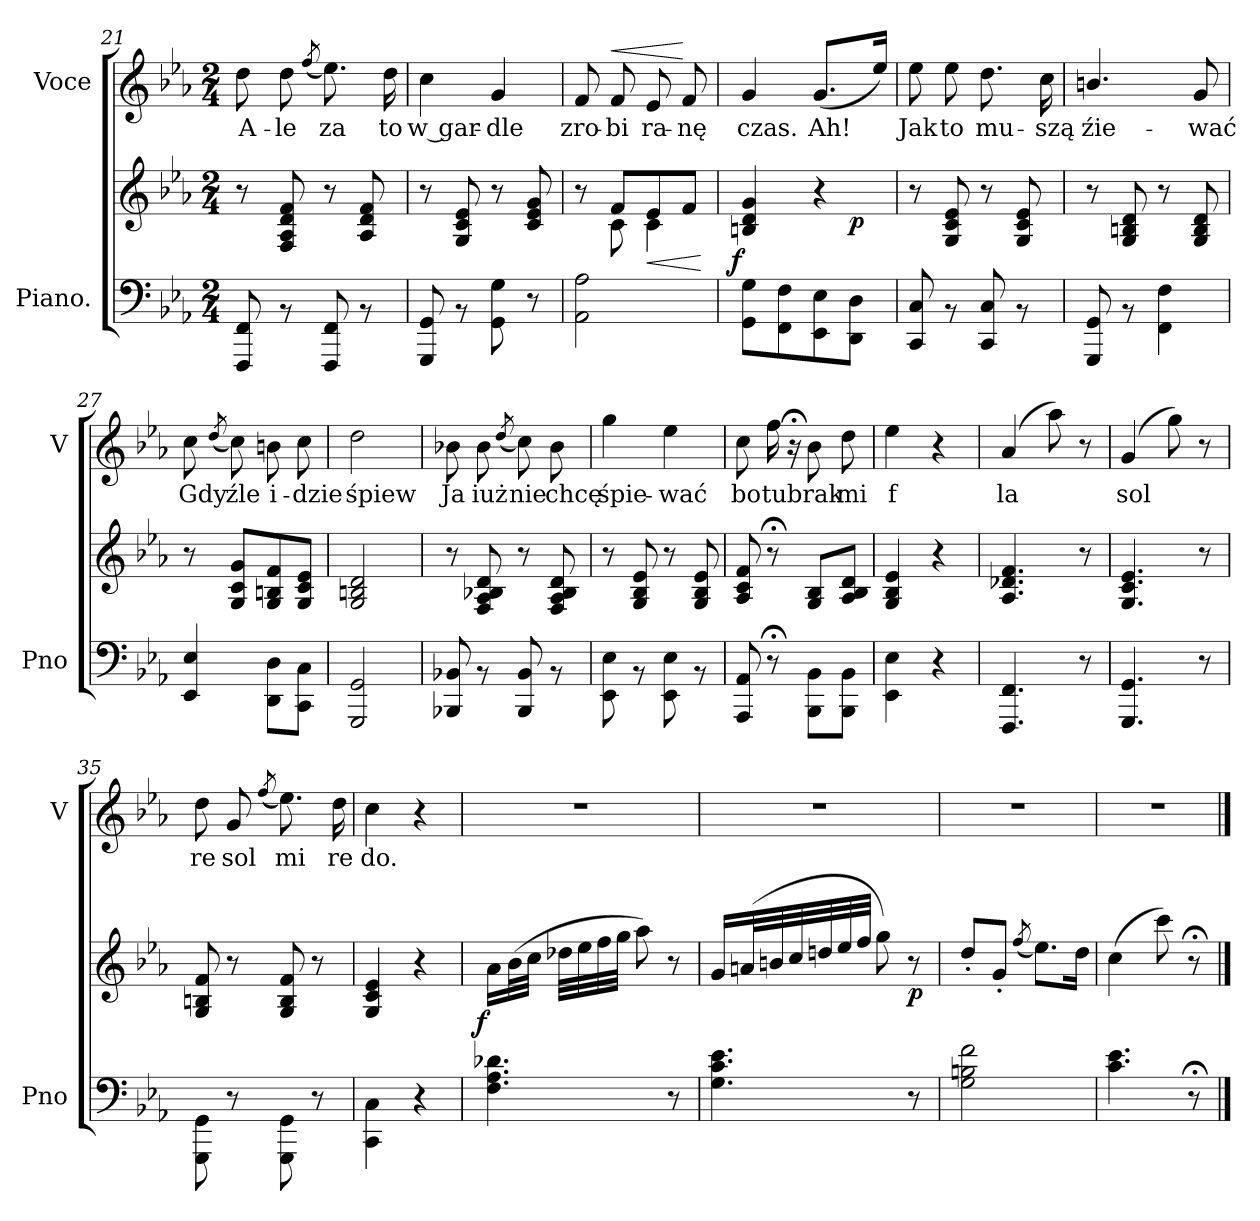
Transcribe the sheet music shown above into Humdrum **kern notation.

**kern	**kern	**dynam	**kern	**text	**dynam
*part2	*part2	*part2	*part1	*part1	*part1
*staff3	*staff2	*staff2/3	*staff1	*staff1	*staff1
*I"Piano.	*	*	*I"Voce	*	*
*I'Pno	*	*	*I'V	*	*
*clefF4	*clefG2	*	*clefG2	*	*
*k[b-e-a-]	*k[b-e-a-]	*	*k[b-e-a-]	*	*
*c:	*c:	*	*c:	*	*
*M2/4	*M2/4	*	*M2/4	*	*
=21	=21	=21	=21	=21	=21
8FFF/ 8FF/	8r	.	8dd\	A-	.
8rBB	8F/ 8A-/ 8d/ 8f/	.	8dd\	-le	.
.	.	.	(<8qff/	.	.
8FFF/ 8FF/	8r	.	8.ee-\)	za	.
8rBB	8A-/ 8d/ 8f/	.	.	.	.
.	.	.	16dd\	to	.
=22	=22	=22	=22	=22	=22
8GGG/ 8GG/	8r	.	4cc\	w gar-	.
8rBB	8G/ 8c/ 8e-/	.	.	.	.
8GG\ 8G\	8r	.	4g/	-dle	.
8r	8c/ 8e-/ 8g/	.	.	.	.
=23	=23	=23	=23	=23	=23
*	*^	*	*	*	*
2AA-\ 2A-\	8r	8rcyy	.	8f/	zro-	.
!	!	!	!	!	!	!LO:HP:a
.	8f/L	8c\	.	8f/	-bi	<
!	!	!	!LO:HP:b	!	!	!
.	8e-/	4c\	<	8e-/	ra-	.
.	8f/J	.	.	8f/	-nę	[
*	*v	*v	*	*	*	*
.	.	[	.	.	.
=24	=24	=24	=24	=24	=24
!	!	!LO:DY:b:rj	!	!	!
*	*^	*	*	*	*
8GG\ 8G\L	4Bn/ 4d/ 4g/	4.ryy	f	4g/	czas.	.
8FF\ 8F\	.	.	.	.	.	.
8EE-\ 8E-\	4r	.	.	(<8.g/L	Ah!	.
!	!	!	!LO:DY:b	!	!	!
8DD\ 8D\J	.	8ryy	p	.	.	.
.	.	.	.	16ee-/Jk)	.	.
*	*v	*v	*	*	*	*
=25	=25	=25	=25	=25	=25
8CC/ 8C/	8r	.	8ee-\	Jak	.
8rBB	8G/ 8c/ 8e-/	.	8ee-\	to	.
8CC/ 8C/	8r	.	8.dd\	mu-	.
8rBB	8G/ 8c/ 8e-/	.	.	.	.
.	.	.	16cc\	-szą	.
=26	=26	=26	=26	=26	=26
8GGG/ 8GG/	8r	.	4.bn/	źie-	.
8rBB	8G/ 8Bn/ 8d/	.	.	.	.
4FF\ 4F\	8r	.	.	.	.
.	8G/ 8B/ 8d/	.	8g/	-wać	.
=27	=27	=27	=27	=27	=27
4EE-/ 4E-/	8r	.	8cc\	Gdy	.
.	.	.	(<8qdd/	.	.
.	8G/ 8c/ 8g/L	.	8cc\)	źle	.
8DD\ 8D\L	8G/ 8Bn/ 8f/	.	8bn\	i-	.
8CC\ 8C\J	8G/ 8c/ 8e-/J	.	8cc\	-dzie	.
=28	=28	=28	=28	=28	=28
2GGG/ 2GG/	2G/ 2Bn/ 2d/	.	2dd\	śpiew	.
=29	=29	=29	=29	=29	=29
8BBB-X/ 8BB-X/	8r	.	8b-X\	Ja	.
8rBB	8F/ 8A-/ 8B-X/ 8d/	.	8b-\	iuż	.
.	.	.	(<8qdd/	.	.
8BBB-/ 8BB-/	8r	.	8cc\)	nie	.
8rBB	8F/ 8A-/ 8B-/ 8d/	.	8b-\	chcę	.
=30	=30	=30	=30	=30	=30
8EE-\ 8E-\	8r	.	4gg\	śpie-	.
8rBB	8G/ 8B-/ 8e-/	.	.	.	.
8EE-\ 8E-\	8r	.	4ee-\	-wać	.
8rBB	8G/ 8B-/ 8e-/	.	.	.	.
=31	=31	=31	=31	=31	=31
8AAA-/ 8AA-/	8A-/ 8c/ 8f/	.	8cc\	bo	.
8r;<	8r;<	.	16ff\	tu	.
.	.	.	16r;<	.	.
8BBB-\ 8BB-\L	8G/ 8B-/L	.	8b-\	brak	.
8BBB-\ 8BB-\J	8A-/ 8B-/ 8d/J	.	8dd\	mi	.
=32	=32	=32	=32	=32	=32
4EE-\ 4E-\	4G/ 4B-/ 4e-/	.	4ee-\	f	.
4r	4r	.	4r	.	.
=33	=33	=33	=33	=33	=33
4.FFF/ 4.FF/	4.A-/ 4.d-X/ 4.f/	.	(>4a-/	la	.
.	.	.	8aa-\)	.	.
8r	8r	.	8r	.	.
=34	=34	=34	=34	=34	=34
4.GGG/ 4.GG/	4.G/ 4.c/ 4.e-/	.	(>4g/	sol	.
.	.	.	8gg\)	.	.
8r	8r	.	8r	.	.
=35	=35	=35	=35	=35	=35
8GGG\ 8GG\	8G/ 8Bn/ 8f/	.	8dd\	re	.
8r	8r	.	8g/	sol	.
.	.	.	(<8qff/	.	.
8GGG\ 8GG\	8G/ 8B/ 8f/	.	8.ee-\)	mi	.
8r	8r	.	.	.	.
.	.	.	16dd\	re	.
=36	=36	=36	=36	=36	=36
4CC\ 4C\	4G/ 4c/ 4e-/	.	4cc\	do.	.
4r	4r	.	4r	.	.
=37	=37	=37	=37	=37	=37
!	!	!LO:DY:b:rj	!	!	!
4.F\ 4.A-\ 4.d-X\	16a-\LL	f	2r	.	.
.	(>32b-\L	.	.	.	.
.	32cc\JJJ	.	.	.	.
.	32dd-X\LLL	.	.	.	.
.	32ee-\	.	.	.	.
.	32ff\	.	.	.	.
.	32gg\JJJ	.	.	.	.
.	8aa-\)	.	.	.	.
8r	8r	.	.	.	.
=38	=38	=38	=38	=38	=38
4.G\ 4.c\ 4.e-\	16g/LL	.	2r	.	.
.	(<32an/L	.	.	.	.
.	32bn/	.	.	.	.
.	32cc/	.	.	.	.
.	32ddn/	.	.	.	.
.	32ee-/	.	.	.	.
.	32ff/JJJ	.	.	.	.
.	8gg\)	.	.	.	.
!	!	!LO:DY:b	!	!	!
8r	8r	p	.	.	.
=39	=39	=39	=39	=39	=39
2G\ 2Bn\ 2f\	8dd'</L	.	2r	.	.
.	8g'</J	.	.	.	.
.	(<8qff/	.	.	.	.
.	8.ee-\L)	.	.	.	.
.	16dd\Jk	.	.	.	.
=40	=40	=40	=40	=40	=40
4.c\ 4.e-\	(>4cc\	.	2r	.	.
.	8ccc\)	.	.	.	.
8r;<	8r;<	.	.	.	.
==	==	==	==	==	==
*-	*-	*-	*-	*-	*-
